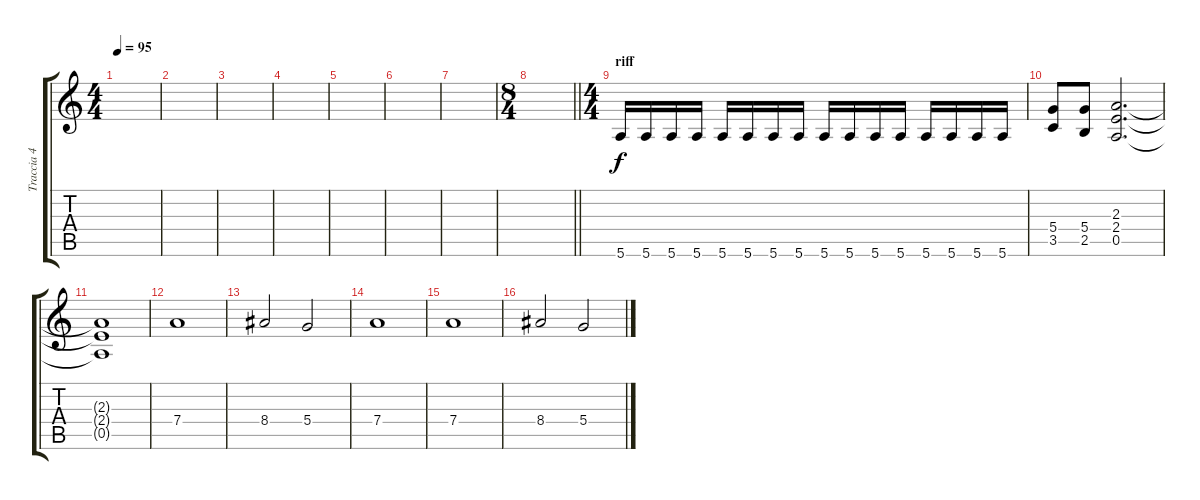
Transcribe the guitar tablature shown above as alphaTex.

\track ("Traccia 4" "Traccia 4") {instrument distortionguitar}
\staff {score tabs}
\tuning (E4 B3 G3 D3 A2 E2) {hide}
\ts (4 4)
\tempo 95
\clef g2
\ks c
|
|
|
|
|
|
|
\ts (8 4)
\barLineRight lightlight
|
\ts (4 4)
\section ("" "riff")
5.6.16 5.6.16 5.6.16 5.6.16 5.6.16 5.6.16 5.6.16 5.6.16 5.6.16 5.6.16 5.6.16 5.6.16 5.6.16 5.6.16 5.6.16 5.6.16 |
(5.4 3.5).8 (5.4 2.5).8 (2.3 2.4 0.5).2{d} |
(2.3{t} 2.4{t} 0.5{t}).1 |
7.4.1 |
8.4.2 5.4.2 |
7.4.1 |
7.4.1 |
8.4.2 5.4.2
